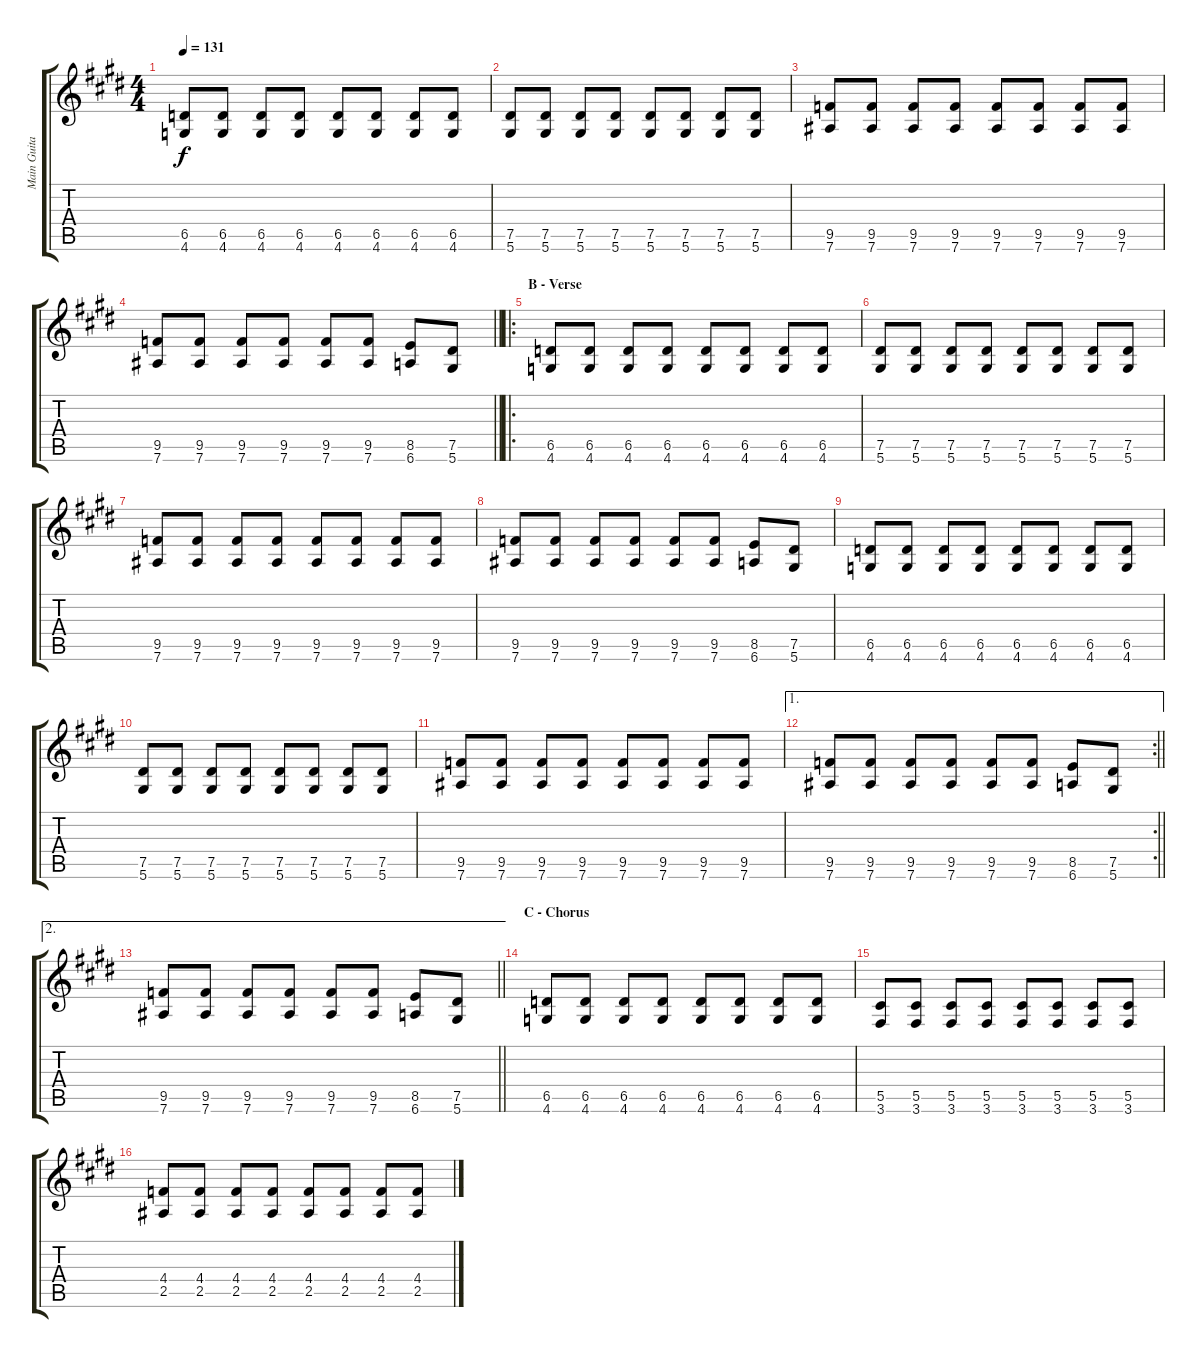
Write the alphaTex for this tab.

\track ("Main Guitar" "Main Guita") {instrument overdrivenguitar}
\staff {score tabs}
\tuning (Eb4 Bb3 Gb3 Db3 Ab2 Eb2) {hide}
\ts (4 4)
\tempo 131
\clef g2
\ks c#minor
(6.5 4.6).8{dy f} (6.5 4.6).8 (6.5 4.6).8 (6.5 4.6).8 (6.5 4.6).8 (6.5 4.6).8 (6.5 4.6).8 (6.5 4.6).8 |
(7.5 5.6).8 (7.5 5.6).8 (7.5 5.6).8 (7.5 5.6).8 (7.5 5.6).8 (7.5 5.6).8 (7.5 5.6).8 (7.5 5.6).8 |
(9.5 7.6).8 (9.5 7.6).8 (9.5 7.6).8 (9.5 7.6).8 (9.5 7.6).8 (9.5 7.6).8 (9.5 7.6).8 (9.5 7.6).8 |
\barLineRight lightlight
(9.5 7.6).8 (9.5 7.6).8 (9.5 7.6).8 (9.5 7.6).8 (9.5 7.6).8 (9.5 7.6).8 (8.5 6.6).8 (7.5 5.6).8 |
\ro
\section ("" "B - Verse")
(6.5 4.6).8 (6.5 4.6).8 (6.5 4.6).8 (6.5 4.6).8 (6.5 4.6).8 (6.5 4.6).8 (6.5 4.6).8 (6.5 4.6).8 |
(7.5 5.6).8 (7.5 5.6).8 (7.5 5.6).8 (7.5 5.6).8 (7.5 5.6).8 (7.5 5.6).8 (7.5 5.6).8 (7.5 5.6).8 |
(9.5 7.6).8 (9.5 7.6).8 (9.5 7.6).8 (9.5 7.6).8 (9.5 7.6).8 (9.5 7.6).8 (9.5 7.6).8 (9.5 7.6).8 |
(9.5 7.6).8 (9.5 7.6).8 (9.5 7.6).8 (9.5 7.6).8 (9.5 7.6).8 (9.5 7.6).8 (8.5 6.6).8 (7.5 5.6).8 |
(6.5 4.6).8 (6.5 4.6).8 (6.5 4.6).8 (6.5 4.6).8 (6.5 4.6).8 (6.5 4.6).8 (6.5 4.6).8 (6.5 4.6).8 |
(7.5 5.6).8 (7.5 5.6).8 (7.5 5.6).8 (7.5 5.6).8 (7.5 5.6).8 (7.5 5.6).8 (7.5 5.6).8 (7.5 5.6).8 |
(9.5 7.6).8 (9.5 7.6).8 (9.5 7.6).8 (9.5 7.6).8 (9.5 7.6).8 (9.5 7.6).8 (9.5 7.6).8 (9.5 7.6).8 |
\ae 1
\rc 2
\barLineRight lightlight
(9.5 7.6).8 (9.5 7.6).8 (9.5 7.6).8 (9.5 7.6).8 (9.5 7.6).8 (9.5 7.6).8 (8.5 6.6).8 (7.5 5.6).8 |
\ae 2
\barLineRight lightlight
(9.5 7.6).8 (9.5 7.6).8 (9.5 7.6).8 (9.5 7.6).8 (9.5 7.6).8 (9.5 7.6).8 (8.5 6.6).8 (7.5 5.6).8 |
\section ("" "C - Chorus")
(6.5 4.6).8 (6.5 4.6).8 (6.5 4.6).8 (6.5 4.6).8 (6.5 4.6).8 (6.5 4.6).8 (6.5 4.6).8 (6.5 4.6).8 |
(5.5 3.6).8 (5.5 3.6).8 (5.5 3.6).8 (5.5 3.6).8 (5.5 3.6).8 (5.5 3.6).8 (5.5 3.6).8 (5.5 3.6).8 |
(4.4 2.5).8 (4.4 2.5).8 (4.4 2.5).8 (4.4 2.5).8 (4.4 2.5).8 (4.4 2.5).8 (4.4 2.5).8 (4.4 2.5).8
